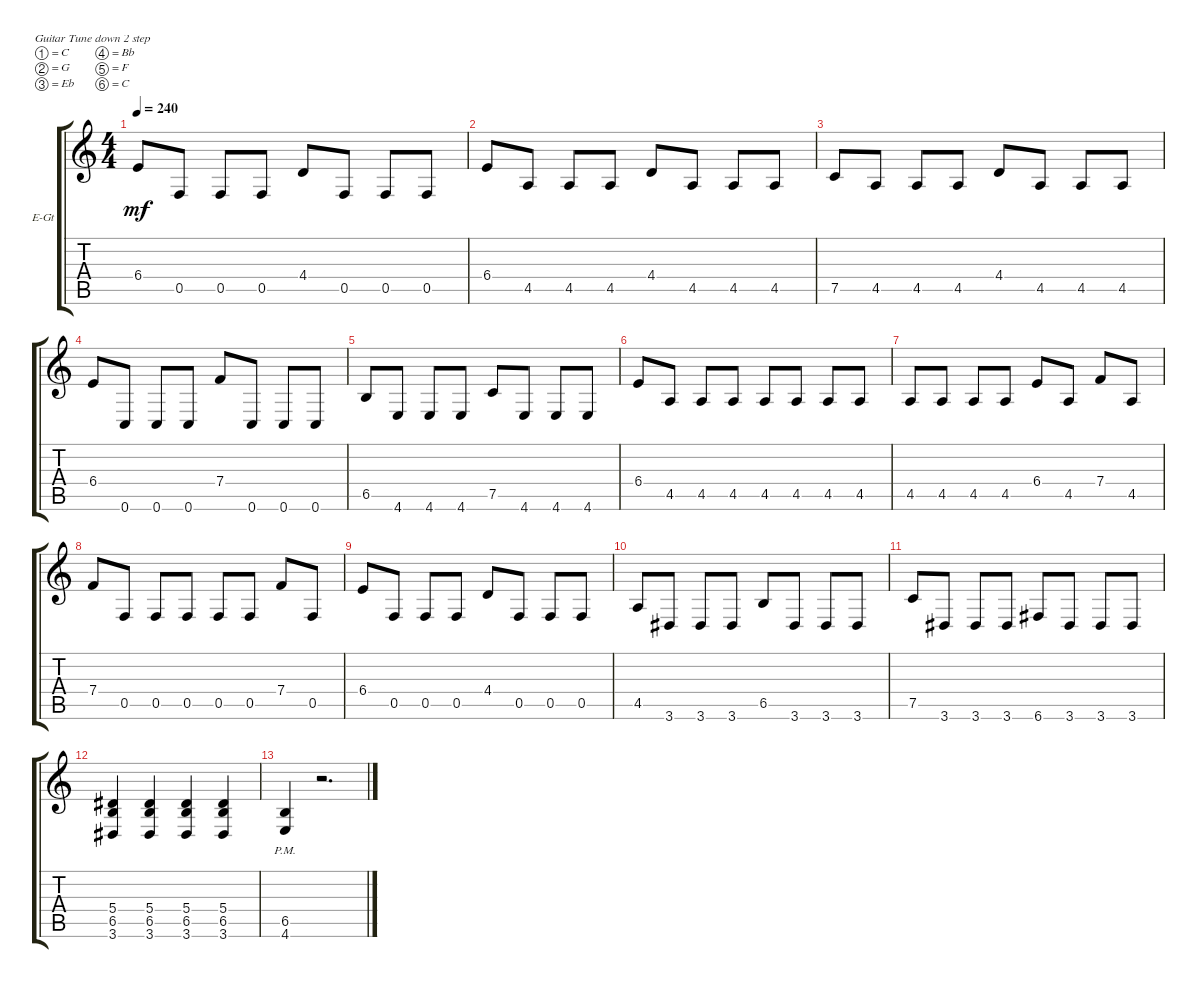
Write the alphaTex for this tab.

\defaultSystemsLayout 4
\bracketExtendMode groupsimilarinstruments
\firstSystemTrackNameOrientation horizontal
\otherSystemsTrackNameOrientation horizontal
\track ("Eschbach Rhythm" "E-Gt") {instrument overdrivenguitar}
\staff {score tabs}
\tuning (C4 G3 Eb3 Bb2 F2 C2)
\ts (4 4)
\tempo 240
\clef g2
\ks aminor
6.4.8{dy mf} 0.5.8 0.5.8 0.5.8 4.4.8 0.5.8 0.5.8 0.5.8 |
6.4.8 4.5.8 4.5.8 4.5.8 4.4.8 4.5.8 4.5.8 4.5.8 |
7.5.8 4.5.8 4.5.8 4.5.8 4.4.8 4.5.8 4.5.8 4.5.8 |
6.4.8 0.6.8 0.6.8 0.6.8 7.4.8 0.6.8 0.6.8 0.6.8 |
6.5.8 4.6.8 4.6.8 4.6.8 7.5.8 4.6.8 4.6.8 4.6.8 |
6.4.8 4.5.8 4.5.8 4.5.8 4.5.8 4.5.8 4.5.8 4.5.8 |
4.5.8 4.5.8 4.5.8 4.5.8 6.4.8 4.5.8 7.4.8 4.5.8 |
7.4.8 0.5.8 0.5.8 0.5.8 0.5.8 0.5.8 7.4.8 0.5.8 |
6.4.8 0.5.8 0.5.8 0.5.8 4.4.8 0.5.8 0.5.8 0.5.8 |
4.5.8 3.6.8 3.6.8 3.6.8 6.5.8 3.6.8 3.6.8 3.6.8 |
7.5.8 3.6.8 3.6.8 3.6.8 6.6.8 3.6.8 3.6.8 3.6.8 |
(3.6 6.5 5.4).4 (3.6 6.5 5.4).4 (3.6 6.5 5.4).4 (3.6 6.5 5.4).4 |
(4.6{pm} 6.5{pm}).4 r.2{d}
